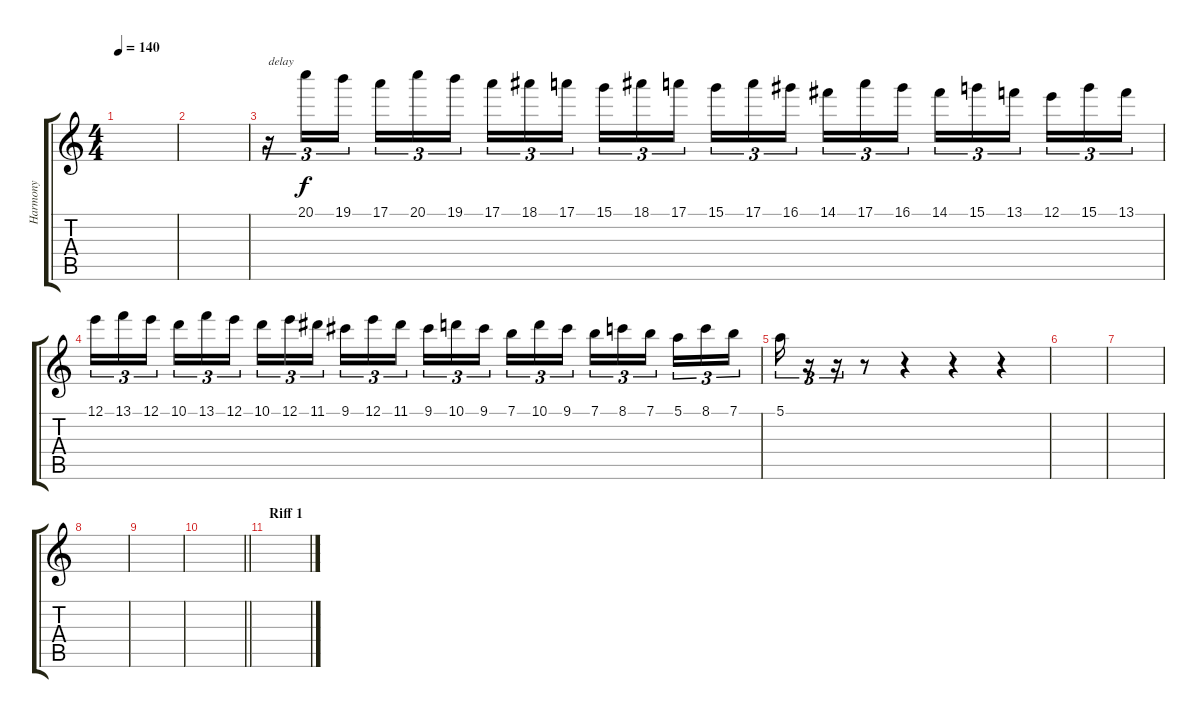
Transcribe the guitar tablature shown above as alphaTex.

\track ("Harmony" "Harmony") {instrument distortionguitar}
\staff {score tabs}
\tuning (E4 B3 G3 D3 A2 E2) {hide}
\ts (4 4)
\tempo 140
\clef g2
\ks c
|
|
r.16{tu (3 2) txt "delay" volume 9} 20.1.16{tu (3 2)} 19.1.16{tu (3 2) beam splitsecondary} 17.1.16{tu (3 2)} 20.1.16{tu (3 2)} 19.1.16{tu (3 2)} 17.1.16{tu (3 2)} 18.1.16{tu (3 2)} 17.1.16{tu (3 2) beam splitsecondary} 15.1.16{tu (3 2)} 18.1.16{tu (3 2)} 17.1.16{tu (3 2)} 15.1.16{tu (3 2)} 17.1.16{tu (3 2)} 16.1.16{tu (3 2) beam splitsecondary} 14.1.16{tu (3 2)} 17.1.16{tu (3 2)} 16.1.16{tu (3 2)} 14.1.16{tu (3 2)} 15.1.16{tu (3 2)} 13.1.16{tu (3 2) beam splitsecondary} 12.1.16{tu (3 2)} 15.1.16{tu (3 2)} 13.1.16{tu (3 2)} |
12.1.16{tu (3 2)} 13.1.16{tu (3 2)} 12.1.16{tu (3 2) beam splitsecondary} 10.1.16{tu (3 2)} 13.1.16{tu (3 2)} 12.1.16{tu (3 2)} 10.1.16{tu (3 2)} 12.1.16{tu (3 2)} 11.1.16{tu (3 2) beam splitsecondary} 9.1.16{tu (3 2)} 12.1.16{tu (3 2)} 11.1.16{tu (3 2)} 9.1.16{tu (3 2)} 10.1.16{tu (3 2)} 9.1.16{tu (3 2) beam splitsecondary} 7.1.16{tu (3 2)} 10.1.16{tu (3 2)} 9.1.16{tu (3 2)} 7.1.16{tu (3 2)} 8.1.16{tu (3 2)} 7.1.16{tu (3 2) beam splitsecondary} 5.1.16{tu (3 2)} 8.1.16{tu (3 2)} 7.1.16{tu (3 2)} |
5.1.16{tu (3 2)} r.16{tu (3 2)} r.16{tu (3 2)} r.8 r.4 r.4 r.4 |
|
|
|
|
\barLineRight lightlight
|
\section ("" "Riff 1")
